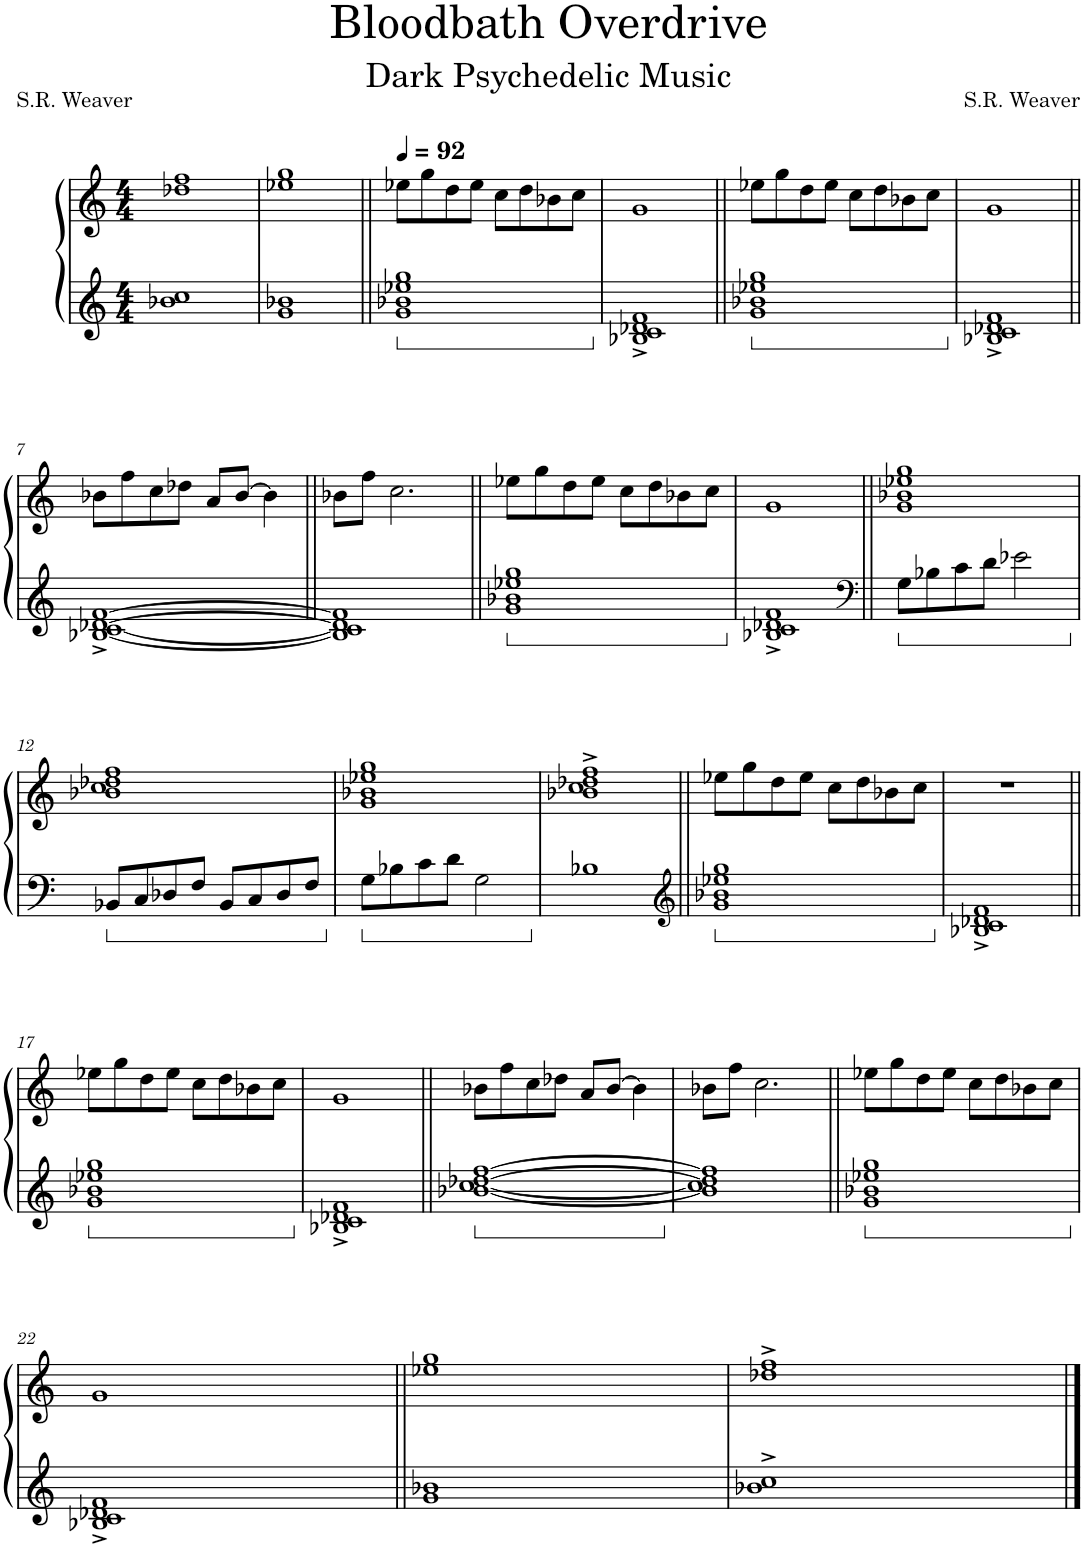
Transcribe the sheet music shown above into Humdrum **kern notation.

**kern	**kern
*part1	*part1
*staff2	*staff1
*I"Piano	*
*I'Pno.	*
*clefG2	*clefG2
*k[]	*k[]
*M4/4	*M4/4
=1	=1
1b-X 1cc	1dd-X 1ff
=2	=2
1g 1b-X	1ee-X 1gg
=3||	=3||
*	*MM92
1g 1b-X 1ee-X 1gg	8ee-X\L
.	8gg\
.	8dd\
.	8ee-\J
.	8cc\L
.	8dd\
.	8b-X\
.	8cc\J
=4	=4
1B-X^ 1c^ 1d-X^ 1f^	1g
=5||	=5||
1g 1b-X 1ee-X 1gg	8ee-X\L
.	8gg\
.	8dd\
.	8ee-\J
.	8cc\L
.	8dd\
.	8b-X\
.	8cc\J
=6	=6
1B-X^ 1c^ 1d-X^ 1f^	1g
!!LO:LB:g=z
=7||	=7||
[1B-X^ [1c^ [1d-X^ [1f^	8b-X\L
.	8ff\
.	8cc\
.	8dd-X\J
.	8a/L
.	[8b-/J
.	4b-\]
=8||	=8||
1B-] 1c] 1d-] 1f]	8b-X\L
.	8ff\J
.	2.cc\
=9||	=9||
1g 1b-X 1ee-X 1gg	8ee-X\L
.	8gg\
.	8dd\
.	8ee-\J
.	8cc\L
.	8dd\
.	8b-X\
.	8cc\J
=10	=10
1B-X^ 1c^ 1d-X^ 1f^	1g
=11||	=11||
*clefF4	*
8G\L	1g 1b-X 1ee-X 1gg
8B-X\	.
8c\	.
8d\J	.
2e-X\	.
!!LO:LB:g=z
=12	=12
8BB-X/L	1b-X 1cc 1dd-X 1ff
8C/	.
8D-X/	.
8F/J	.
8BB-/L	.
8C/	.
8D-/	.
8F/J	.
=13	=13
8G\L	1g 1b-X 1ee-X 1gg
8B-X\	.
8c\	.
8d\J	.
2G\	.
=14	=14
1B-X	1b-X^ 1cc^ 1dd-X^ 1ff^
=15||	=15||
*clefG2	*
1g 1b-X 1ee-X 1gg	8ee-X\L
.	8gg\
.	8dd\
.	8ee-\J
.	8cc\L
.	8dd\
.	8b-X\
.	8cc\J
=16	=16
1B-X^ 1c^ 1d-X^ 1f^	1r
!!LO:LB:g=z
=17||	=17||
1g 1b-X 1ee-X 1gg	8ee-X\L
.	8gg\
.	8dd\
.	8ee-\J
.	8cc\L
.	8dd\
.	8b-X\
.	8cc\J
=18	=18
1B-X^ 1c^ 1d-X^ 1f^	1g
=19||	=19||
[1b-X [1cc [1dd-X [1ff	8b-X\L
.	8ff\
.	8cc\
.	8dd-X\J
.	8a/L
.	[8b-/J
.	4b-\]
=20	=20
1b-] 1cc] 1dd-] 1ff]	8b-X\L
.	8ff\J
.	2.cc\
=21||	=21||
1g 1b-X 1ee-X 1gg	8ee-X\L
.	8gg\
.	8dd\
.	8ee-\J
.	8cc\L
.	8dd\
.	8b-X\
.	8cc\J
!!LO:LB:g=z
=22	=22
1B-X^ 1c^ 1d-X^ 1f^	1g
=23||	=23||
1g 1b-X	1ee-X 1gg
=24	=24
1b-X^ 1cc^	1dd-X^ 1ff^
==	==
*-	*-
